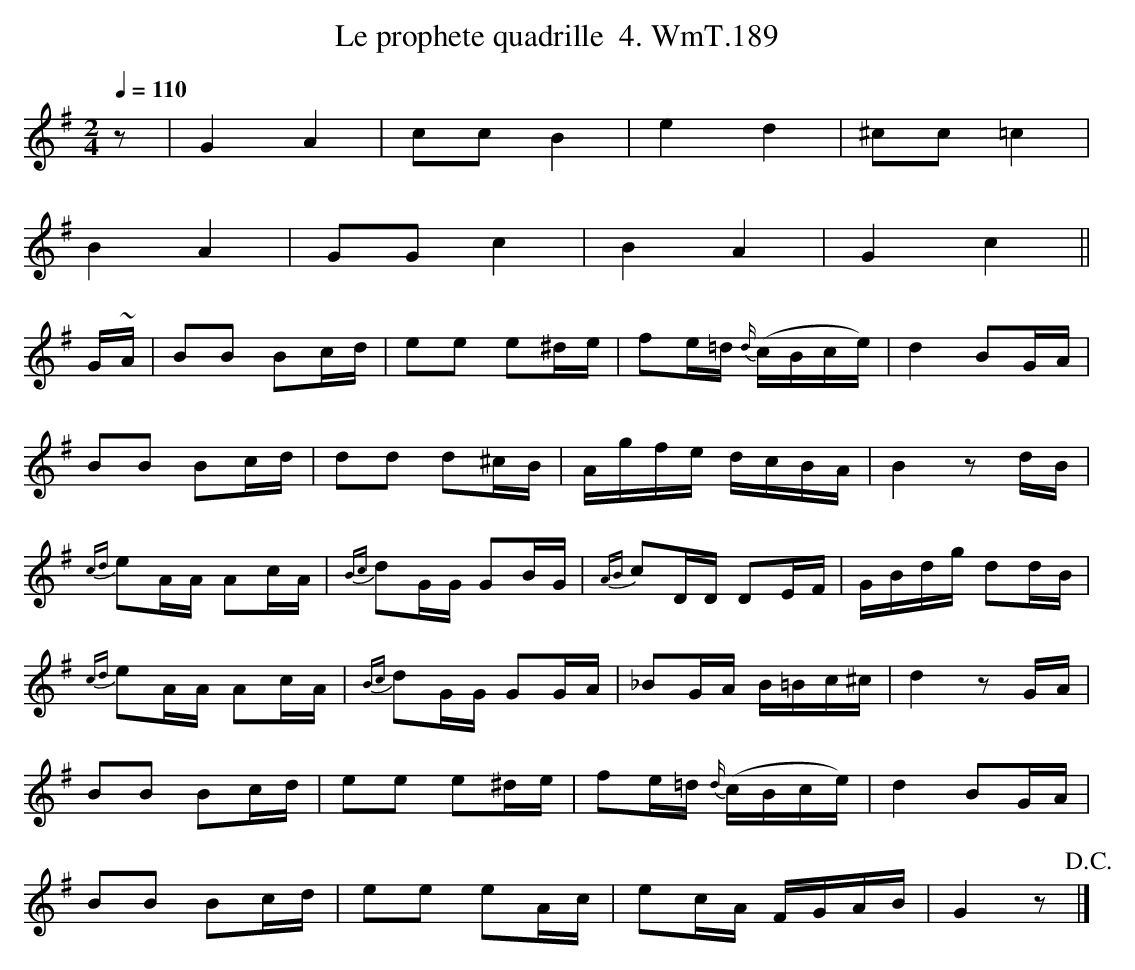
X:1
T:Le prophete quadrille  4. WmT.189
M:2/4
L:1/8
Q:1/4=110
K:G
z|G2 A2|cc B2|e2 d2|^cc =c2|
B2 A2|GG c2|B2 A2| G2 c2||
G/~A/|BB Bc/d/|ee e^d/e/|fe/=d/ {d/}(c/B/c/e/)|d2 BG/A/|
BB Bc/d/|dd d^c/B/|A/g/f/e/ d/c/B/A/|B2 zd/B/|
{cd}eA/A/ Ac/A/|{Bc}dG/G/ GB/G/|{AB}cD/D/ DE/F/|G/B/d/g/ dd/B/|
{cd}eA/A/ Ac/A/|{Bc}dG/G/ GG/A/|_BG/A/ B/=B/c/^c/|d2 zG/A/|
BB Bc/d/|ee e^d/e/|fe/=d/ {d/}(c/B/c/e/)|d2 BG/A/|
BB Bc/d/|ee eA/c/|ec/A/ F/G/A/B/|G2 z !D.C.!|]
